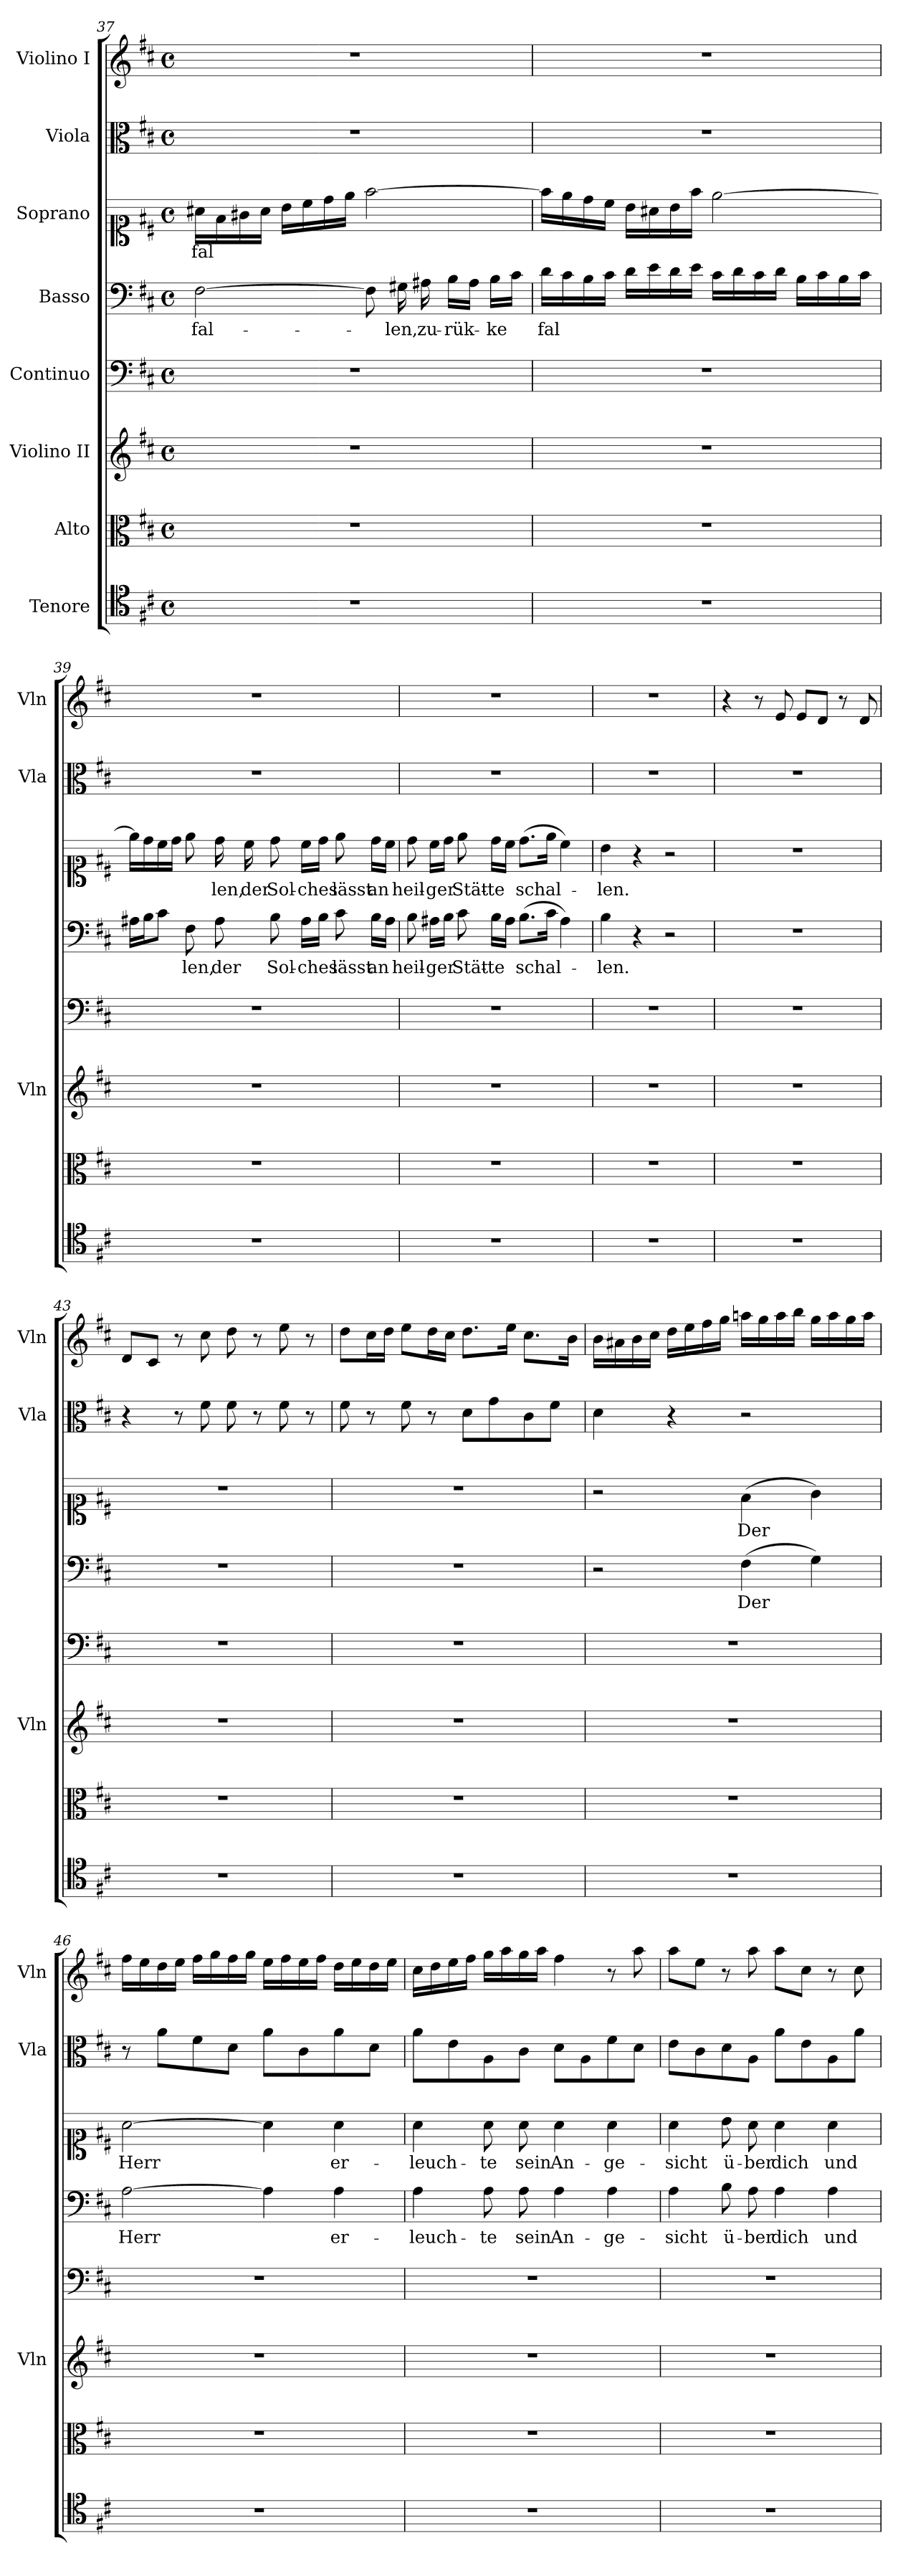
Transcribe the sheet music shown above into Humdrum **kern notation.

**kern	**kern	**kern	**kern	**kern	**text	**kern	**text	**kern	**kern
*part8	*part7	*part6	*part5	*part4	*part4	*part3	*part3	*part2	*part1
*staff8	*staff7	*staff6	*staff5	*staff4	*staff4	*staff3	*staff3	*staff2	*staff1
*I"Tenore	*I"Alto	*I"Violino II	*I"Continuo	*I"Basso	*	*I"Soprano	*	*I"Viola	*I"Violino I
*	*	*I'Vln	*	*	*	*	*	*I'Vla	*I'Vln
!!LO:LB:g=z
*clefC4	*clefC3	*clefG2	*clefF4	*clefF4	*	*clefC1	*	*clefC3	*clefG2
*k[f#c#]	*k[f#c#]	*k[f#c#]	*k[f#c#]	*k[f#c#]	*	*k[f#c#]	*	*k[f#c#]	*k[f#c#]
*M4/4	*M4/4	*M4/4	*M4/4	*M4/4	*	*M4/4	*	*M4/4	*M4/4
*met(c)	*met(c)	*met(c)	*met(c)	*met(c)	*	*met(c)	*	*met(c)	*met(c)
=37	=37	=37	=37	=37	=37	=37	=37	=37	=37
!	!	!	!	!	!LO:LY:b	!	!LO:LY:b	!	!
1r	1r	1r	1r	[2F#\	fal-	16a#X\LL	fal-	1r	1r
.	.	.	.	.	.	16f#\	.	.	.
.	.	.	.	.	.	16g#X\	.	.	.
.	.	.	.	.	.	16a#\JJ	.	.	.
.	.	.	.	.	.	16b\LL	.	.	.
!	!	!	!	!	!	!	!LO:LY:b	!	!
.	.	.	.	.	.	16cc#\	---	.	.
.	.	.	.	.	.	16dd\	.	.	.
.	.	.	.	.	.	16ee\JJ	.	.	.
.	.	.	.	8F#\]	.	[>2ff#\	.	.	.
!	!	!	!	!	!LO:LY:b	!	!	!	!
.	.	.	.	16G#X\	-len,	.	.	.	.
!	!	!	!	!	!LO:LY:b	!	!	!	!
.	.	.	.	16A#X\	zu-	.	.	.	.
!	!	!	!	!	!LO:LY:b	!	!	!	!
.	.	.	.	16B\LL	-rük-	.	.	.	.
.	.	.	.	16A#\JJ	.	.	.	.	.
!	!	!	!	!	!LO:LY:b	!	!	!	!
.	.	.	.	16B\LL	-ke	.	.	.	.
.	.	.	.	16c#\JJ	.	.	.	.	.
=38	=38	=38	=38	=38	=38	=38	=38	=38	=38
!	!	!	!	!	!LO:LY:b	!	!	!	!
1r	1r	1r	1r	16d\LL	fal-	16ff#\LL]	.	1r	1r
.	.	.	.	16c#\	.	16ee\	.	.	.
.	.	.	.	16B\	.	16dd\	.	.	.
.	.	.	.	16c#\JJ	.	16cc#\JJ	.	.	.
!	!	!	!	!	!	!	!LO:LY:b	!	!
.	.	.	.	16d\LL	.	16b\LL	---	.	.
.	.	.	.	16e\	.	16a#X\	.	.	.
!	!	!	!	!	!LO:LY:b	!	!	!	!
.	.	.	.	16d\	---	16b\	.	.	.
.	.	.	.	16e\JJ	.	16ff#\JJ	.	.	.
.	.	.	.	16c#\LL	.	[2ee\	.	.	.
.	.	.	.	16d\	.	.	.	.	.
.	.	.	.	16c#\	.	.	.	.	.
.	.	.	.	16d\JJ	.	.	.	.	.
.	.	.	.	16B\LL	.	.	.	.	.
.	.	.	.	16c#\	.	.	.	.	.
.	.	.	.	16B\	.	.	.	.	.
!	!	!	!	!	!LO:LY:b	!	!	!	!
.	.	.	.	16c#\JJ	--	.	.	.	.
=39	=39	=39	=39	=39	=39	=39	=39	=39	=39
!	!	!	!	!	!LO:LY:b	!	!	!	!
1r	1r	1r	1r	16A#X\LL	--	16ee\LL]	.	1r	1r
.	.	.	.	16B\J	.	16dd\	.	.	.
.	.	.	.	8c#\J	.	16cc#\	.	.	.
.	.	.	.	.	.	16dd\JJ	.	.	.
!	!	!	!	!	!LO:LY:b	!	!	!	!
.	.	.	.	8F#\	-len,	8ee\	.	.	.
!	!	!	!	!	!LO:LY:b	!	!LO:LY:b	!	!
.	.	.	.	8A#\	der	16dd\	-len,	.	.
!	!	!	!	!	!	!	!LO:LY:b	!	!
.	.	.	.	.	.	16cc#\	der	.	.
!	!	!	!	!	!LO:LY:b	!	!LO:LY:b	!	!
.	.	.	.	8B\	Sol-	8dd\	Sol-	.	.
!	!	!	!	!	!LO:LY:b	!	!LO:LY:b	!	!
.	.	.	.	16A#\LL	-ches	16cc#\LL	-ches	.	.
.	.	.	.	16B\JJ	.	16dd\JJ	.	.	.
!	!	!	!	!	!LO:LY:b	!	!LO:LY:b	!	!
.	.	.	.	8c#\	lässt	8ee\	lässt	.	.
!	!	!	!	!	!LO:LY:b	!	!LO:LY:b	!	!
.	.	.	.	16B\LL	an	16dd\LL	an	.	.
.	.	.	.	16A#\JJ	.	16cc#\JJ	.	.	.
=40	=40	=40	=40	=40	=40	=40	=40	=40	=40
!	!	!	!	!	!LO:LY:b	!	!LO:LY:b	!	!
1r	1r	1r	1r	8B\	heil-	8dd\	heil-	1r	1r
!	!	!	!	!	!LO:LY:b	!	!LO:LY:b	!	!
.	.	.	.	16A#X\LL	-ger	16cc#\LL	-ger	.	.
.	.	.	.	16B\JJ	.	16dd\JJ	.	.	.
!	!	!	!	!	!LO:LY:b	!	!LO:LY:b	!	!
.	.	.	.	8c#\	Stät-	8ee\	Stät-	.	.
!	!	!	!	!	!LO:LY:b	!	!LO:LY:b	!	!
.	.	.	.	16B\LL	-te	16dd\LL	-te	.	.
.	.	.	.	16A#\JJ	.	16cc#\JJ	.	.	.
!	!	!	!	!	!LO:LY:b	!	!LO:LY:b	!	!
.	.	.	.	(8.B\L	schal-	(8.dd\L	schal-	.	.
.	.	.	.	16c#\Jk	.	16ee\Jk	.	.	.
.	.	.	.	4A#\)	.	4cc#\)	.	.	.
!!LO:PB:g=z
=41	=41	=41	=41	=41	=41	=41	=41	=41	=41
!	!	!	!	!	!LO:LY:b	!	!LO:LY:b	!	!
1r	1r	1r	1r	4B\	-len.	4b\	-len.	1r	1r
.	.	.	.	4r	.	4r	.	.	.
.	.	.	.	2r	.	2r	.	.	.
=42	=42	=42	=42	=42	=42	=42	=42	=42	=42
1r	1r	1r	1r	1r	.	1r	.	1r	4r
.	.	.	.	.	.	.	.	.	8r
.	.	.	.	.	.	.	.	.	8e/
.	.	.	.	.	.	.	.	.	8e/L
.	.	.	.	.	.	.	.	.	8d/J
.	.	.	.	.	.	.	.	.	8r
.	.	.	.	.	.	.	.	.	8d/
=43	=43	=43	=43	=43	=43	=43	=43	=43	=43
1r	1r	1r	1r	1r	.	1r	.	4r	8d/L
.	.	.	.	.	.	.	.	.	8c#/J
.	.	.	.	.	.	.	.	8r	8r
.	.	.	.	.	.	.	.	8f#\	8cc#\
.	.	.	.	.	.	.	.	8f#\	8dd\
.	.	.	.	.	.	.	.	8r	8r
.	.	.	.	.	.	.	.	8f#\	8ee\
.	.	.	.	.	.	.	.	8r	8r
=44	=44	=44	=44	=44	=44	=44	=44	=44	=44
1r	1r	1r	1r	1r	.	1r	.	8f#\	8dd\L
.	.	.	.	.	.	.	.	8r	16cc#\L
.	.	.	.	.	.	.	.	.	16dd\JJ
.	.	.	.	.	.	.	.	8f#\	8ee\L
.	.	.	.	.	.	.	.	8r	16dd\L
.	.	.	.	.	.	.	.	.	16cc#\JJ
.	.	.	.	.	.	.	.	8d\L	8.dd\L
.	.	.	.	.	.	.	.	8g\	.
.	.	.	.	.	.	.	.	.	16ee\Jk
.	.	.	.	.	.	.	.	8c#\	8.cc#\L
.	.	.	.	.	.	.	.	8f#\J	.
.	.	.	.	.	.	.	.	.	16b\Jk
=45	=45	=45	=45	=45	=45	=45	=45	=45	=45
1r	1r	1r	1r	2r	.	2r	.	4d\	16b\LL
.	.	.	.	.	.	.	.	.	16a#X\
.	.	.	.	.	.	.	.	.	16b\
.	.	.	.	.	.	.	.	.	16cc#\JJ
.	.	.	.	.	.	.	.	4r	16dd\LL
.	.	.	.	.	.	.	.	.	16ee\
.	.	.	.	.	.	.	.	.	16ff#\
.	.	.	.	.	.	.	.	.	16gg\JJ
!	!	!	!	!	!LO:LY:b	!	!LO:LY:b	!	!
.	.	.	.	(4F#\	Der	(4f#\	Der	2r	16aan\LL
.	.	.	.	.	.	.	.	.	16gg\
.	.	.	.	.	.	.	.	.	16aa\
.	.	.	.	.	.	.	.	.	16bb\JJ
.	.	.	.	4G\)	.	4g\)	.	.	16gg\LL
.	.	.	.	.	.	.	.	.	16aa\
.	.	.	.	.	.	.	.	.	16gg\
.	.	.	.	.	.	.	.	.	16aa\JJ
!!LO:LB:g=z
=46	=46	=46	=46	=46	=46	=46	=46	=46	=46
!	!	!	!	!	!LO:LY:b	!	!LO:LY:b	!	!
1r	1r	1r	1r	[>2A\	Herr	[>2a\	-Herr	8r	16ff#\LL
.	.	.	.	.	.	.	.	.	16ee\
.	.	.	.	.	.	.	.	8a\L	16dd\
.	.	.	.	.	.	.	.	.	16ee\JJ
.	.	.	.	.	.	.	.	8f#\	16ff#\LL
.	.	.	.	.	.	.	.	.	16gg\
.	.	.	.	.	.	.	.	8d\J	16ff#\
.	.	.	.	.	.	.	.	.	16gg\JJ
.	.	.	.	4A\]	.	4a\]	.	8a\L	16ee\LL
.	.	.	.	.	.	.	.	.	16ff#\
.	.	.	.	.	.	.	.	8c#\	16ee\
.	.	.	.	.	.	.	.	.	16ff#\JJ
!	!	!	!	!	!LO:LY:b	!	!LO:LY:b	!	!
.	.	.	.	4A\	er-	4a\	er-	8a\	16dd\LL
.	.	.	.	.	.	.	.	.	16ee\
.	.	.	.	.	.	.	.	8d\J	16dd\
.	.	.	.	.	.	.	.	.	16ee\JJ
=47	=47	=47	=47	=47	=47	=47	=47	=47	=47
!	!	!	!	!	!LO:LY:b	!	!LO:LY:b	!	!
1r	1r	1r	1r	4A\	-leuch-	4a\	-leuch-	8a\L	16cc#\LL
.	.	.	.	.	.	.	.	.	16dd\
.	.	.	.	.	.	.	.	8e\	16ee\
.	.	.	.	.	.	.	.	.	16ff#\JJ
!	!	!	!	!	!LO:LY:b	!	!LO:LY:b	!	!
.	.	.	.	8A\	-te	8a\	-te	8A\	16gg\LL
.	.	.	.	.	.	.	.	.	16aa\
!	!	!	!	!	!LO:LY:b	!	!LO:LY:b	!	!
.	.	.	.	8A\	sein	8a\	sein	8c#\J	16gg\
.	.	.	.	.	.	.	.	.	16aa\JJ
!	!	!	!	!	!LO:LY:b	!	!LO:LY:b	!	!
.	.	.	.	4A\	An-	4a\	An-	8d\L	4ff#\
.	.	.	.	.	.	.	.	8A\	.
!	!	!	!	!	!LO:LY:b	!	!LO:LY:b	!	!
.	.	.	.	4A\	-ge-	4a\	-ge-	8f#\	8r
.	.	.	.	.	.	.	.	8d\J	8aa\
=48	=48	=48	=48	=48	=48	=48	=48	=48	=48
!	!	!	!	!	!LO:LY:b	!	!LO:LY:b	!	!
1r	1r	1r	1r	4A\	-sicht	4a\	-sicht	8e\L	8aa\L
.	.	.	.	.	.	.	.	8c#\	8ee\J
!	!	!	!	!	!LO:LY:b	!	!LO:LY:b	!	!
.	.	.	.	8B\	ü-	8b\	ü-	8d\	8r
!	!	!	!	!	!LO:LY:b	!	!LO:LY:b	!	!
.	.	.	.	8A\	-ber	8a\	-ber	8A\J	8aa\
!	!	!	!	!	!LO:LY:b	!	!LO:LY:b	!	!
.	.	.	.	4A\	dich	4a\	dich	8a\L	8aa\L
.	.	.	.	.	.	.	.	8e\	8cc#\J
!	!	!	!	!	!LO:LY:b	!	!LO:LY:b	!	!
.	.	.	.	4A\	und	4a\	und	8A\	8r
.	.	.	.	.	.	.	.	8a\J	8cc#\
=	=	=	=	=	=	=	=	=	=
*-	*-	*-	*-	*-	*-	*-	*-	*-	*-
